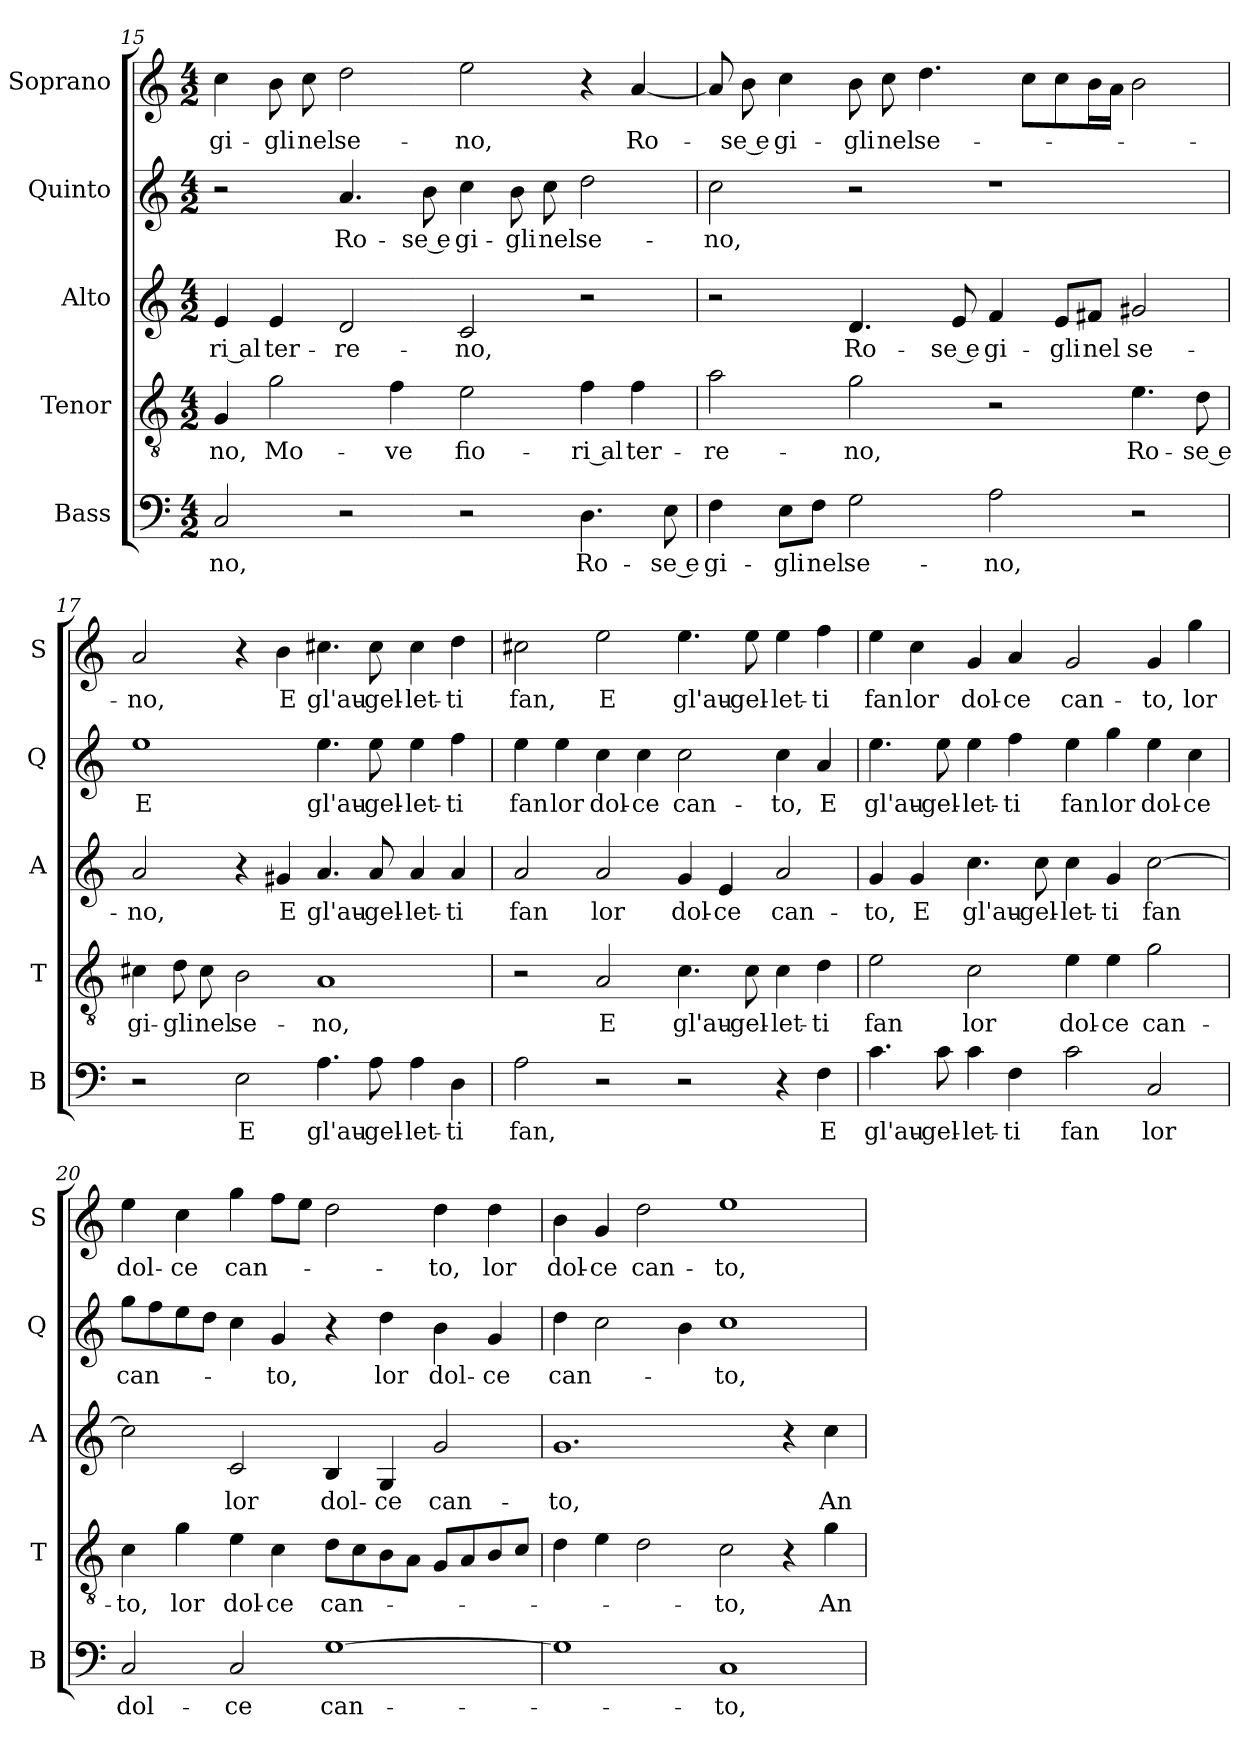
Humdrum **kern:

**kern	**text	**kern	**text	**kern	**text	**kern	**text	**kern	**text
*part5	*part5	*part4	*part4	*part3	*part3	*part2	*part2	*part1	*part1
*staff5	*staff5	*staff4	*staff4	*staff3	*staff3	*staff2	*staff2	*staff1	*staff1
*I"Bass	*	*I"Tenor	*	*I"Alto	*	*I"Quinto	*	*I"Soprano	*
*I'B	*	*I'T	*	*I'A	*	*I'Q	*	*I'S	*
*clefF4	*	*clefGv2	*	*clefG2	*	*clefG2	*	*clefG2	*
*k[]	*	*k[]	*	*k[]	*	*k[]	*	*k[]	*
*C:	*	*C:	*	*C:	*	*C:	*	*C:	*
*M4/2	*	*M4/2	*	*M4/2	*	*M4/2	*	*M4/2	*
=15	=15	=15	=15	=15	=15	=15	=15	=15	=15
!	!LO:LY:b	!	!LO:LY:b	!	!LO:LY:b	!	!	!	!LO:LY:b
2C/	-no,	4G/	-no,	4e/	-ri al	2r	.	4cc\	gi-
!	!	!	!LO:LY:b	!	!LO:LY:b	!	!	!	!LO:LY:b
.	.	2g\	Mo-	4e/	ter-	.	.	8b\	-gli
!	!	!	!	!	!	!	!	!	!LO:LY:b
.	.	.	.	.	.	.	.	8cc\	nel
!	!	!	!	!	!LO:LY:b	!	!LO:LY:b	!	!LO:LY:b
2r	.	.	.	2d/	-re-	4.a/	Ro-	2dd\	se-
!	!	!	!LO:LY:b	!	!	!	!	!	!
.	.	4f\	-ve	.	.	.	.	.	.
!	!	!	!	!	!	!	!LO:LY:b	!	!
.	.	.	.	.	.	8b\	-se e	.	.
!	!	!	!LO:LY:b	!	!LO:LY:b	!	!LO:LY:b	!	!LO:LY:b
2r	.	2e\	fio-	2c/	-no,	4cc\	gi-	2ee\	-no,
!	!	!	!	!	!	!	!LO:LY:b	!	!
.	.	.	.	.	.	8b\	-gli	.	.
!	!	!	!	!	!	!	!LO:LY:b	!	!
.	.	.	.	.	.	8cc\	nel	.	.
!	!LO:LY:b	!	!LO:LY:b	!	!	!	!LO:LY:b	!	!
4.D\	Ro-	4f\	-ri al	2r	.	2dd\	se-	4r	.
!	!	!	!LO:LY:b	!	!	!	!	!	!LO:LY:b
.	.	4f\	ter-	.	.	.	.	[4a/	Ro-
!	!LO:LY:b	!	!	!	!	!	!	!	!
8E\	-se e	.	.	.	.	.	.	.	.
!!LO:PB:g=z
=16	=16	=16	=16	=16	=16	=16	=16	=16	=16
!	!LO:LY:b	!	!LO:LY:b	!	!	!	!LO:LY:b	!	!
4F\	gi-	2a\	-re-	2r	.	2cc\	-no,	8a/]	.
!	!	!	!	!	!	!	!	!	!LO:LY:b
.	.	.	.	.	.	.	.	8b\	-se e
!	!LO:LY:b	!	!	!	!	!	!	!	!LO:LY:b
8E\L	-gli	.	.	.	.	.	.	4cc\	gi-
!	!LO:LY:b	!	!	!	!	!	!	!	!
8F\J	nel	.	.	.	.	.	.	.	.
!	!LO:LY:b	!	!LO:LY:b	!	!LO:LY:b	!	!	!	!LO:LY:b
2G\	se-	2g\	-no,	4.d/	Ro-	2r	.	8b\	-gli
!	!	!	!	!	!	!	!	!	!LO:LY:b
.	.	.	.	.	.	.	.	8cc\	nel
!	!	!	!	!	!	!	!	!	!LO:LY:b
.	.	.	.	.	.	.	.	4.dd\	se-
!	!	!	!	!	!LO:LY:b	!	!	!	!
.	.	.	.	8e/	-se e	.	.	.	.
!	!LO:LY:b	!	!	!	!LO:LY:b	!	!	!	!
2A\	-no,	2r	.	4f/	gi-	1r	.	.	.
.	.	.	.	.	.	.	.	8cc\L	.
!	!	!	!	!	!LO:LY:b	!	!	!	!
.	.	.	.	8e/L	-gli	.	.	8cc\	.
!	!	!	!	!	!LO:LY:b	!	!	!	!
.	.	.	.	8f#X/J	nel	.	.	16b\L	.
.	.	.	.	.	.	.	.	16a\JJ	.
!	!	!	!LO:LY:b	!	!LO:LY:b	!	!	!	!
2r	.	4.e\	Ro-	2g#X/	se-	.	.	2b\	.
!	!	!	!LO:LY:b	!	!	!	!	!	!
.	.	8d\	-se e	.	.	.	.	.	.
=17	=17	=17	=17	=17	=17	=17	=17	=17	=17
!	!	!	!LO:LY:b	!	!LO:LY:b	!	!LO:LY:b	!	!LO:LY:b
2r	.	4c#X\	gi-	2a/	-no,	1ee	E	2a/	-no,
!	!	!	!LO:LY:b	!	!	!	!	!	!
.	.	8d\	-gli	.	.	.	.	.	.
!	!	!	!LO:LY:b	!	!	!	!	!	!
.	.	8c#\	nel	.	.	.	.	.	.
!	!LO:LY:b	!	!LO:LY:b	!	!	!	!	!	!
2E\	E	2B\	se-	4r	.	.	.	4r	.
!	!	!	!	!	!LO:LY:b	!	!	!	!LO:LY:b
.	.	.	.	4g#X/	E	.	.	4b\	E
!	!LO:LY:b	!	!LO:LY:b	!	!LO:LY:b	!	!LO:LY:b	!	!LO:LY:b
4.A\	gl'au-	1A	-no,	4.a/	gl'au-	4.ee\	gl'au-	4.cc#X\	gl'au-
!	!LO:LY:b	!	!	!	!LO:LY:b	!	!LO:LY:b	!	!LO:LY:b
8A\	-gel-	.	.	8a/	-gel-	8ee\	-gel-	8cc#\	-gel-
!	!LO:LY:b	!	!	!	!LO:LY:b	!	!LO:LY:b	!	!LO:LY:b
4A\	-let-	.	.	4a/	-let-	4ee\	-let-	4cc#\	-let-
!	!LO:LY:b	!	!	!	!LO:LY:b	!	!LO:LY:b	!	!LO:LY:b
4D\	-ti	.	.	4a/	-ti	4ff\	-ti	4dd\	-ti
=18	=18	=18	=18	=18	=18	=18	=18	=18	=18
!	!LO:LY:b	!	!	!	!LO:LY:b	!	!LO:LY:b	!	!LO:LY:b
2A\	fan,	2r	.	2a/	fan	4ee\	fan	2cc#X\	fan,
!	!	!	!	!	!	!	!LO:LY:b	!	!
.	.	.	.	.	.	4ee\	lor	.	.
!	!	!	!LO:LY:b	!	!LO:LY:b	!	!LO:LY:b	!	!LO:LY:b
2r	.	2A/	E	2a/	lor	4cc\	dol-	2ee\	E
!	!	!	!	!	!	!	!LO:LY:b	!	!
.	.	.	.	.	.	4cc\	-ce	.	.
!	!	!	!LO:LY:b	!	!LO:LY:b	!	!LO:LY:b	!	!LO:LY:b
2r	.	4.c\	gl'au-	4g/	dol-	2cc\	can-	4.ee\	gl'au-
!	!	!	!	!	!LO:LY:b	!	!	!	!
.	.	.	.	4e/	-ce	.	.	.	.
!	!	!	!LO:LY:b	!	!	!	!	!	!LO:LY:b
.	.	8c\	-gel-	.	.	.	.	8ee\	-gel-
!	!	!	!LO:LY:b	!	!LO:LY:b	!	!LO:LY:b	!	!LO:LY:b
4r	.	4c\	-let-	2a/	can-	4cc\	-to,	4ee\	-let-
!	!LO:LY:b	!	!LO:LY:b	!	!	!	!LO:LY:b	!	!LO:LY:b
4F\	E	4d\	-ti	.	.	4a/	E	4ff\	-ti
!!LO:LB:g=z
=19	=19	=19	=19	=19	=19	=19	=19	=19	=19
!	!LO:LY:b	!	!LO:LY:b	!	!LO:LY:b	!	!LO:LY:b	!	!LO:LY:b
4.c\	gl'au-	2e\	fan	4g/	-to,	4.ee\	gl'au-	4ee\	fan
!	!	!	!	!	!LO:LY:b	!	!	!	!LO:LY:b
.	.	.	.	4g/	E	.	.	4cc\	lor
!	!LO:LY:b	!	!	!	!	!	!LO:LY:b	!	!
8c\	-gel-	.	.	.	.	8ee\	-gel-	.	.
!	!LO:LY:b	!	!LO:LY:b	!	!LO:LY:b	!	!LO:LY:b	!	!LO:LY:b
4c\	-let-	2c\	lor	4.cc\	gl'au-	4ee\	-let-	4g/	dol-
!	!LO:LY:b	!	!	!	!	!	!LO:LY:b	!	!LO:LY:b
4F\	-ti	.	.	.	.	4ff\	-ti	4a/	-ce
!	!	!	!	!	!LO:LY:b	!	!	!	!
.	.	.	.	8cc\	-gel-	.	.	.	.
!	!LO:LY:b	!	!LO:LY:b	!	!LO:LY:b	!	!LO:LY:b	!	!LO:LY:b
2c\	fan	4e\	dol-	4cc\	-let-	4ee\	fan	2g/	can-
!	!	!	!LO:LY:b	!	!LO:LY:b	!	!LO:LY:b	!	!
.	.	4e\	-ce	4g/	-ti	4gg\	lor	.	.
!	!LO:LY:b	!	!LO:LY:b	!	!LO:LY:b	!	!LO:LY:b	!	!LO:LY:b
2C/	lor	2g\	can-	[2cc\	fan	4ee\	dol-	4g/	-to,
!	!	!	!	!	!	!	!LO:LY:b	!	!LO:LY:b
.	.	.	.	.	.	4cc\	-ce	4gg\	lor
=20	=20	=20	=20	=20	=20	=20	=20	=20	=20
!	!LO:LY:b	!	!LO:LY:b	!	!	!	!LO:LY:b	!	!LO:LY:b
2C/	dol-	4c\	-to,	2cc\]	.	8gg\L	can-	4ee\	dol-
.	.	.	.	.	.	8ff\	.	.	.
!	!	!	!LO:LY:b	!	!	!	!	!	!LO:LY:b
.	.	4g\	lor	.	.	8ee\	.	4cc\	-ce
.	.	.	.	.	.	8dd\J	.	.	.
!	!LO:LY:b	!	!LO:LY:b	!	!LO:LY:b	!	!	!	!LO:LY:b
2C/	-ce	4e\	dol-	2c/	lor	4cc\	.	4gg\	can-
!	!	!	!LO:LY:b	!	!	!	!LO:LY:b	!	!
.	.	4c\	-ce	.	.	4g/	-to,	8ff\L	.
.	.	.	.	.	.	.	.	8ee\J	.
!	!LO:LY:b	!	!LO:LY:b	!	!LO:LY:b	!	!	!	!
[1G	can-	8d\L	can-	4B/	dol-	4r	.	2dd\	.
.	.	8c\	.	.	.	.	.	.	.
!	!	!	!	!	!LO:LY:b	!	!LO:LY:b	!	!
.	.	8B\	.	4G/	-ce	4dd\	lor	.	.
.	.	8A\J	.	.	.	.	.	.	.
!	!	!	!	!	!LO:LY:b	!	!LO:LY:b	!	!LO:LY:b
.	.	8G/L	.	2g/	can-	4b\	dol-	4dd\	-to,
.	.	8A/	.	.	.	.	.	.	.
!	!	!	!	!	!	!	!LO:LY:b	!	!LO:LY:b
.	.	8B/	.	.	.	4g/	-ce	4dd\	lor
.	.	8c/J	.	.	.	.	.	.	.
=21	=21	=21	=21	=21	=21	=21	=21	=21	=21
!	!	!	!	!	!LO:LY:b	!	!LO:LY:b	!	!LO:LY:b
1G]	.	4d\	.	1.g	-to,	4dd\	can-	4b\	dol-
!	!	!	!	!	!	!	!	!	!LO:LY:b
.	.	4e\	.	.	.	2cc\	.	4g/	-ce
!	!	!	!	!	!	!	!	!	!LO:LY:b
.	.	2d\	.	.	.	.	.	2dd\	can-
.	.	.	.	.	.	4b\	.	.	.
!	!LO:LY:b	!	!LO:LY:b	!	!	!	!LO:LY:b	!	!LO:LY:b
1C	-to,	2c\	-to,	.	.	1cc	-to,	1ee	-to,
.	.	4r	.	4r	.	.	.	.	.
!	!	!	!LO:LY:b	!	!LO:LY:b	!	!	!	!
.	.	4g\	An-	4cc\	An-	.	.	.	.
=	=	=	=	=	=	=	=	=	=
*-	*-	*-	*-	*-	*-	*-	*-	*-	*-
